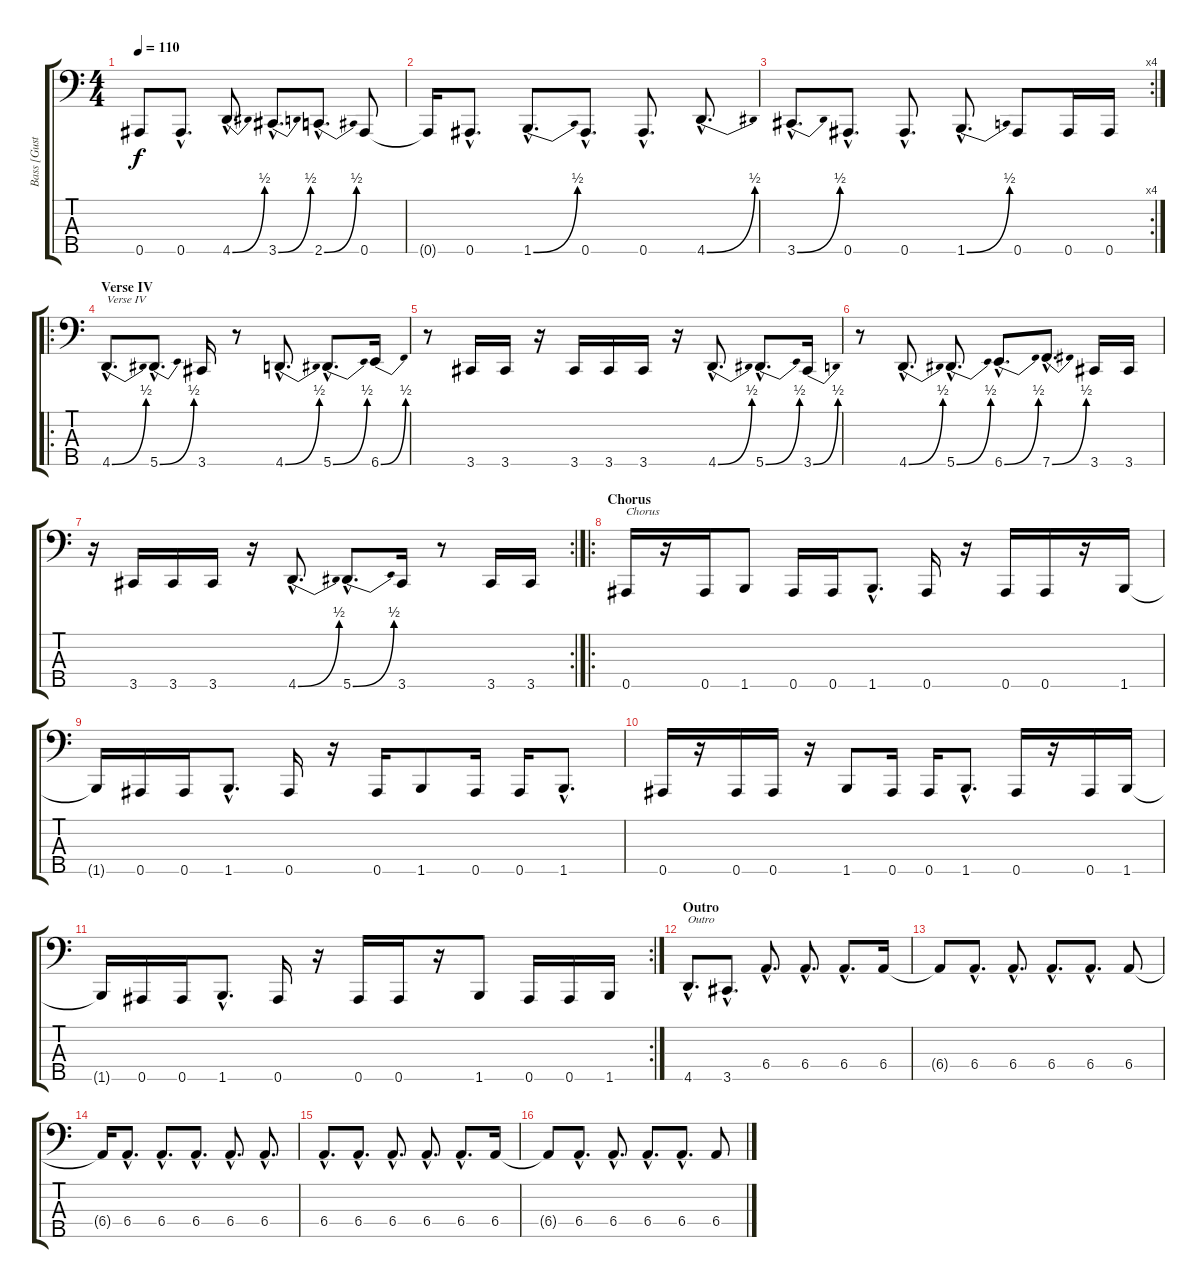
\track ("Bass [Gustaf Hielm]" "Bass [Gust") {instrument electricbasspick}
\staff {score tabs}
\tuning (Gb2 Db2 Ab1 Eb1 Bb0) {hide}
\ts (4 4)
\tempo 110
\clef f4
\ks c
0.5{t}.8{dy f} 0.5{hac}.8{d} 4.5{be (bend 0 0 60 2) hac}.8{d} 3.5{be (bend 0 0 60 2) hac}.8{d} 2.5{be (bend 0 0 60 2) hac}.8{d} 0.5.8 |
0.5{t}.16 0.5{hac}.8{d} 1.5{be (bend 0 0 60 2) hac}.8{d} 0.5{hac}.8{d} 0.5{hac}.8{d} 4.5{be (bend 0 0 60 2) hac}.8{d} |
\rc 4
3.5{be (bend 0 0 60 2) hac}.8{d} 0.5{hac}.8{d} 0.5{hac}.8{d} 1.5{be (bend 0 0 60 2) hac}.8{d} 0.5.8 0.5.16 0.5.16 |
\ro
\section ("" "Verse IV")
4.5{be (bend 0 0 60 2) hac}.8{d txt "Verse IV"} 5.5{be (bend 0 0 60 2) hac}.8{d} 3.5.16 r.8 4.5{be (bend 0 0 60 2) hac}.8{d} 5.5{be (bend 0 0 60 2) hac}.8{d} 6.5{be (bend 0 0 60 2)}.16 |
r.8 3.5.16 3.5.16 r.16 3.5.16 3.5.16 3.5.16 r.16 4.5{be (bend 0 0 60 2) hac}.8{d} 5.5{be (bend 0 0 60 2) hac}.8{d} 3.5{be (bend 0 0 60 2)}.16 |
r.8 4.5{be (bend 0 0 60 2) hac}.8{d} 5.5{be (bend 0 0 60 2) hac}.8{d} 6.5{be (bend 0 0 60 2) hac}.8{d} 7.5{be (bend 0 0 60 2) hac}.8{d} 3.5.16 3.5.16 |
\rc 2
r.16 3.5.16 3.5.16 3.5.16 r.16 4.5{be (bend 0 0 60 2) hac}.8{d} 5.5{be (bend 0 0 60 2) hac}.8{d} 3.5.16 r.8 3.5.16 3.5.16 |
\ro
\section ("" "Chorus")
0.5.16{txt "Chorus"} r.16 0.5.16 1.5.8 0.5.16 0.5.16 1.5{hac}.8{d} 0.5.16 r.16 0.5.16 0.5.16 r.16 1.5.16 |
1.5{t}.16 0.5.16 0.5.16 1.5{hac}.8{d} 0.5.16 r.16 0.5.16 1.5.8 0.5.16 0.5.16 1.5{hac}.8{d} |
0.5.16 r.16 0.5.16 0.5.16 r.16 1.5.8 0.5.16 0.5.16 1.5{hac}.8{d} 0.5.16 r.16 0.5.16 1.5.16 |
\rc 2
1.5{t}.16 0.5.16 0.5.16 1.5{hac}.8{d} 0.5.16 r.16 0.5.16 0.5.16 r.16 1.5.8 0.5.16 0.5.16 1.5.16 |
\section ("" "Outro")
4.5{hac}.8{d txt "Outro"} 3.5{hac}.8{d} 6.4{hac}.8{d} 6.4{hac}.8{d} 6.4{hac}.8{d} 6.4.16 |
6.4{t}.8 6.4{hac}.8{d} 6.4{hac}.8{d} 6.4{hac}.8{d} 6.4{hac}.8{d} 6.4.8 |
6.4{t}.16 6.4{hac}.8{d} 6.4{hac}.8{d} 6.4{hac}.8{d} 6.4{hac}.8{d} 6.4{hac}.8{d} |
6.4{hac}.8{d} 6.4{hac}.8{d} 6.4{hac}.8{d} 6.4{hac}.8{d} 6.4{hac}.8{d} 6.4.16 |
6.4{t}.8 6.4{hac}.8{d} 6.4{hac}.8{d} 6.4{hac}.8{d} 6.4{hac}.8{d} 6.4.8
